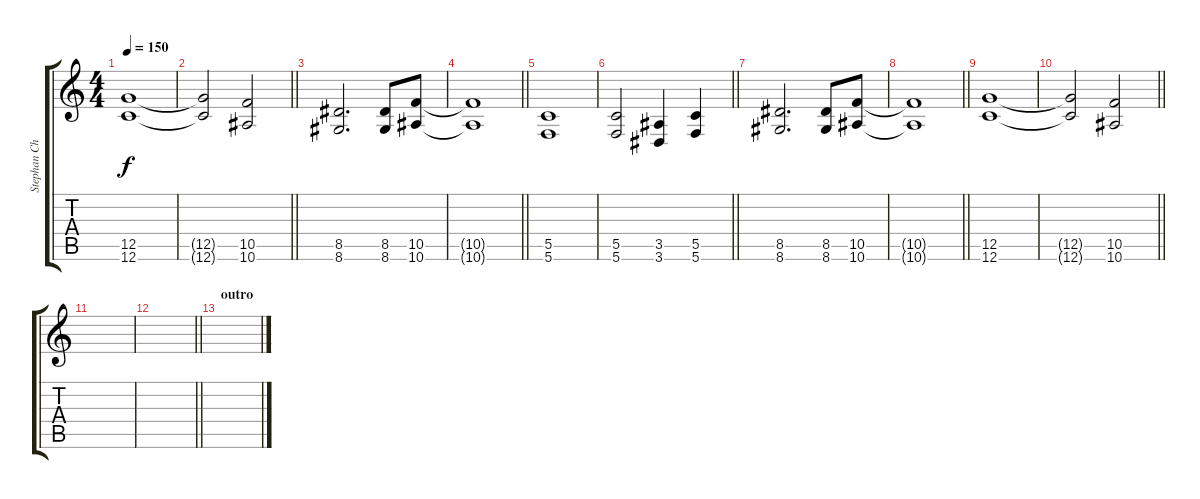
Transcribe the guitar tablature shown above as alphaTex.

\track ("Stephan Chorus Rhythmus" "Stephan Ch") {instrument distortionguitar}
\staff {score tabs}
\tuning (D4 A3 F3 C3 G2 C2) {hide}
\ts (4 4)
\tempo 150
\clef g2
\ks c
(12.5 12.6).1{dy f} |
\barLineRight lightlight
(12.5{t} 12.6{t}).2 (10.5 10.6).2 |
(8.5 8.6).2{d} (8.5 8.6).8 (10.5 10.6).8 |
\barLineRight lightlight
(10.5{t} 10.6{t}).1 |
(5.5 5.6).1 |
\barLineRight lightlight
(5.5 5.6).2 (3.5 3.6).4 (5.5 5.6).4 |
(8.5 8.6).2{d} (8.5 8.6).8 (10.5 10.6).8 |
\barLineRight lightlight
(10.5{t} 10.6{t}).1 |
(12.5 12.6).1 |
\barLineRight lightlight
(12.5{t} 12.6{t}).2 (10.5 10.6).2 |
|
\barLineRight lightlight
|
\section ("" "outro")
